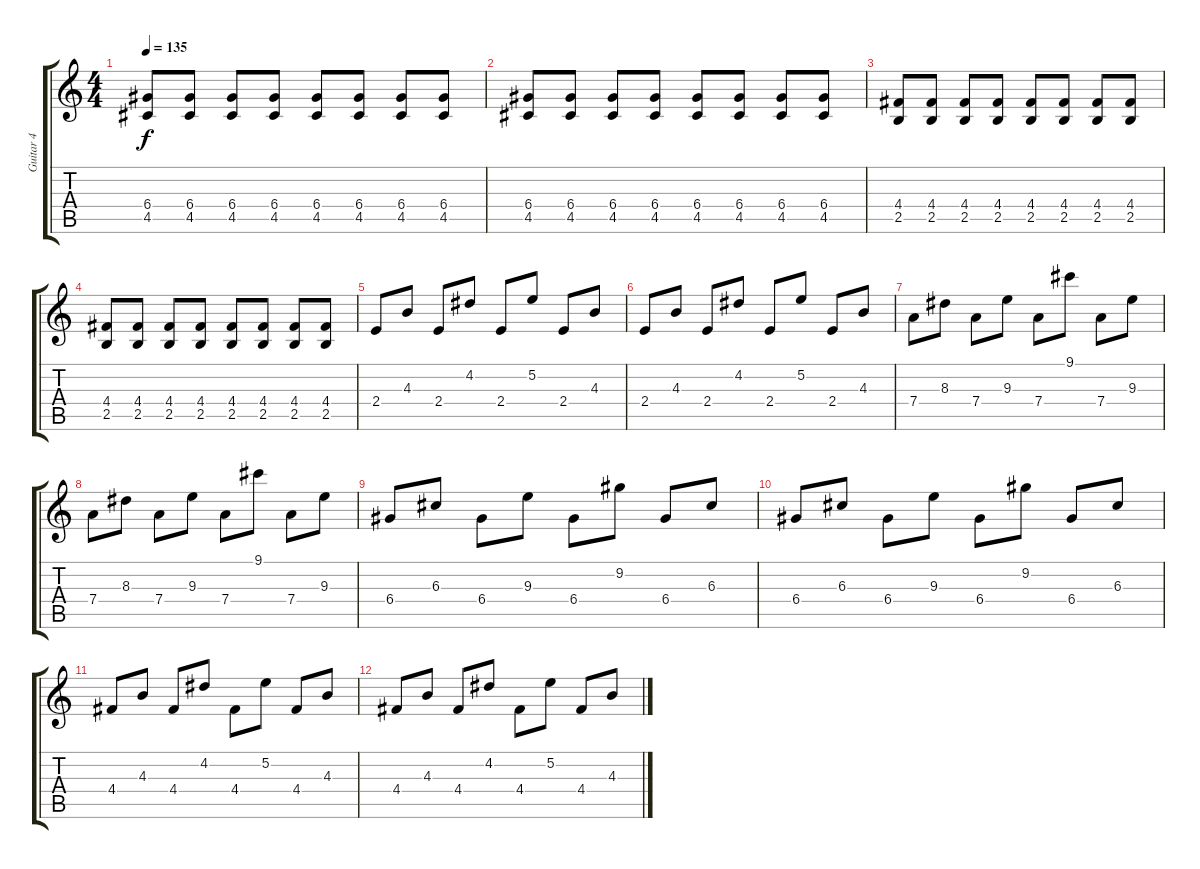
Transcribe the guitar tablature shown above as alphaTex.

\track ("Guitar 4" "Guitar 4") {instrument electricguitarclean}
\staff {score tabs}
\tuning (E4 B3 G3 D3 A2 D2) {hide}
\ts (4 4)
\tempo 135
\clef g2
\ks c
(6.4 4.5).8{dy f} (6.4 4.5).8 (6.4 4.5).8 (6.4 4.5).8 (6.4 4.5).8 (6.4 4.5).8 (6.4 4.5).8 (6.4 4.5).8 |
(6.4 4.5).8 (6.4 4.5).8 (6.4 4.5).8 (6.4 4.5).8 (6.4 4.5).8 (6.4 4.5).8 (6.4 4.5).8 (6.4 4.5).8 |
(4.4 2.5).8 (4.4 2.5).8 (4.4 2.5).8 (4.4 2.5).8 (4.4 2.5).8 (4.4 2.5).8 (4.4 2.5).8 (4.4 2.5).8 |
(4.4 2.5).8 (4.4 2.5).8 (4.4 2.5).8 (4.4 2.5).8 (4.4 2.5).8 (4.4 2.5).8 (4.4 2.5).8 (4.4 2.5).8 |
2.4.8 4.3.8 2.4.8 4.2.8 2.4.8 5.2.8 2.4.8 4.3.8 |
2.4.8 4.3.8 2.4.8 4.2.8 2.4.8 5.2.8 2.4.8 4.3.8 |
7.4.8 8.3.8 7.4.8 9.3.8 7.4.8 9.1.8 7.4.8 9.3.8 |
7.4.8 8.3.8 7.4.8 9.3.8 7.4.8 9.1.8 7.4.8 9.3.8 |
6.4.8 6.3.8 6.4.8 9.3.8 6.4.8 9.2.8 6.4.8 6.3.8 |
6.4.8 6.3.8 6.4.8 9.3.8 6.4.8 9.2.8 6.4.8 6.3.8 |
4.4.8 4.3.8 4.4.8 4.2.8 4.4.8 5.2.8 4.4.8 4.3.8 |
4.4.8 4.3.8 4.4.8 4.2.8 4.4.8 5.2.8 4.4.8 4.3.8
